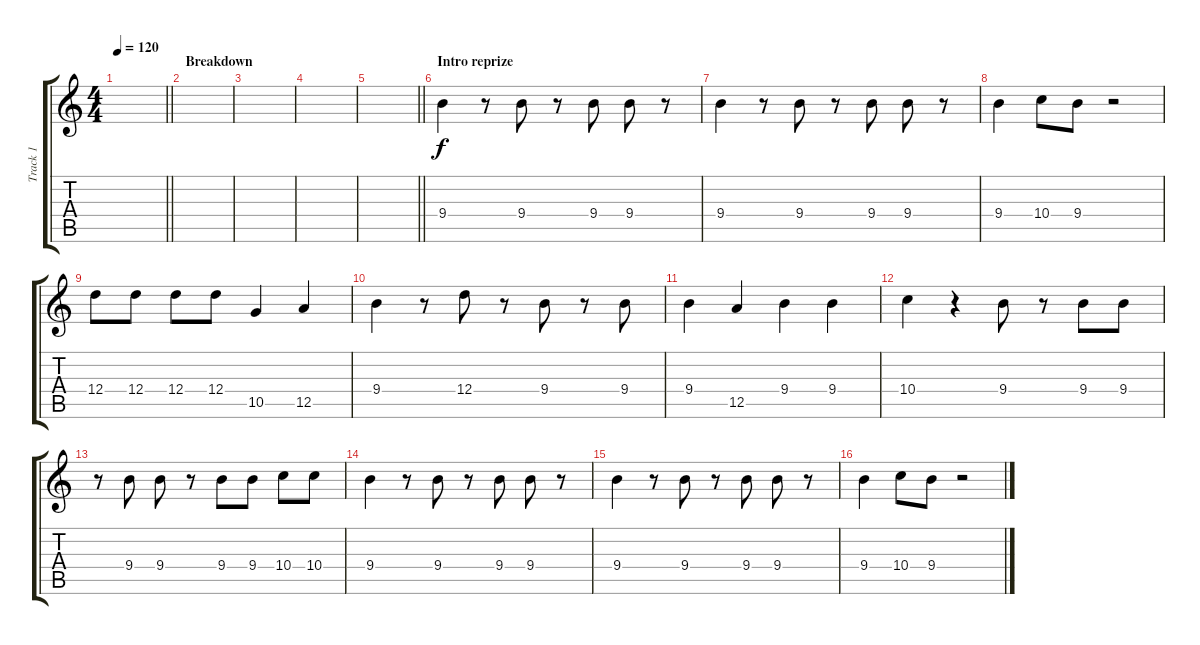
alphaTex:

\track ("Track 1" "Track 1") {instrument acousticguitarsteel}
\staff {score tabs}
\tuning (E4 B3 G3 D3 A2 E2) {hide}
\ts (4 4)
\tempo 120
\clef g2
\barLineRight lightlight
\ks c
|
\section ("" "Breakdown")
|
|
|
\barLineRight lightlight
|
\section ("" "Intro reprize")
9.4.4 r.8 9.4.8 r.8 9.4.8 9.4.8 r.8 |
9.4.4 r.8 9.4.8 r.8 9.4.8 9.4.8 r.8 |
9.4.4 10.4.8 9.4.8 r.2 |
12.4.8 12.4.8 12.4.8 12.4.8 10.5.4 12.5.4 |
9.4.4 r.8 12.4.8 r.8 9.4.8 r.8 9.4.8 |
9.4.4 12.5.4 9.4.4 9.4.4 |
10.4.4 r.4 9.4.8 r.8 9.4.8 9.4.8 |
r.8 9.4.8 9.4.8 r.8 9.4.8 9.4.8 10.4.8 10.4.8 |
9.4.4 r.8 9.4.8 r.8 9.4.8 9.4.8 r.8 |
9.4.4 r.8 9.4.8 r.8 9.4.8 9.4.8 r.8 |
9.4.4 10.4.8 9.4.8 r.2
